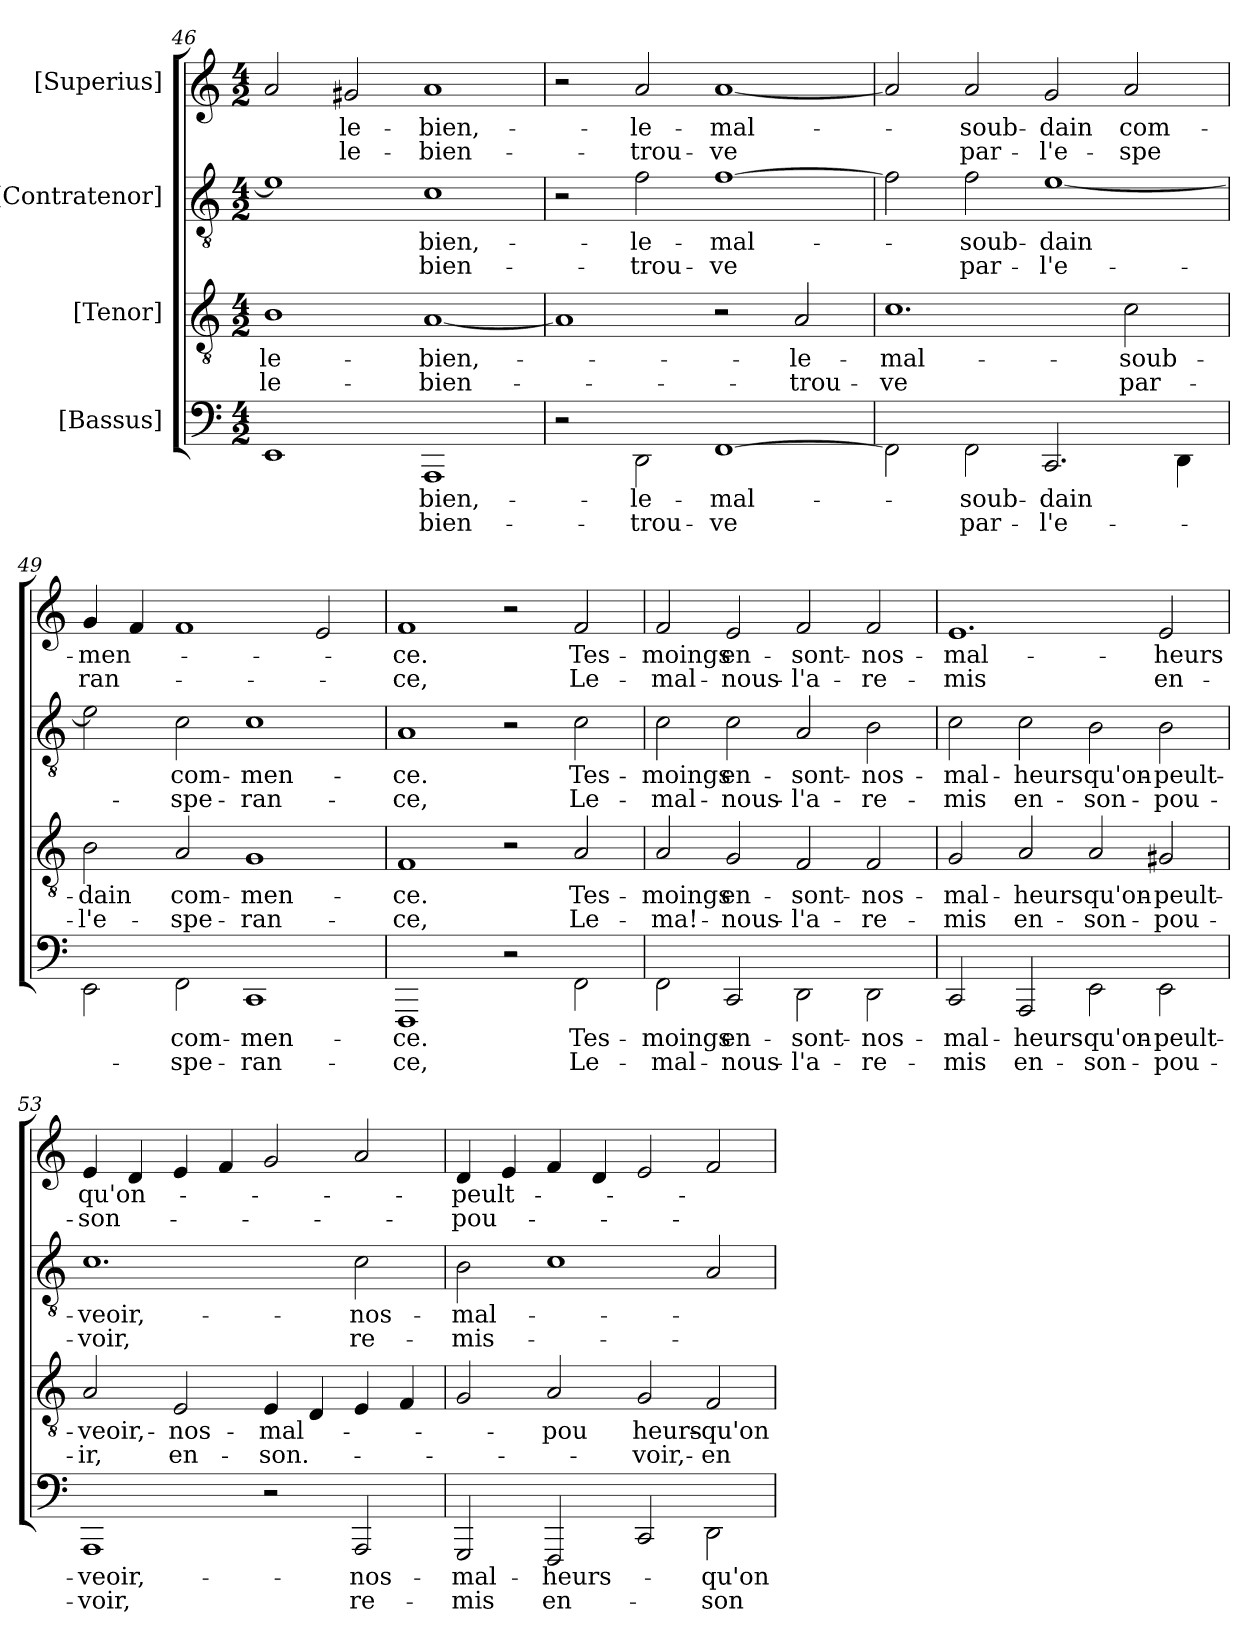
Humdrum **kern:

**kern	**text	**text	**kern	**text	**text	**kern	**text	**text	**kern	**text	**text
*part4	*part4	*part4	*part3	*part3	*part3	*part2	*part2	*part2	*part1	*part1	*part1
*staff4	*staff4	*staff4	*staff3	*staff3	*staff3	*staff2	*staff2	*staff2	*staff1	*staff1	*staff1
*I"[Bassus]	*	*	*I"[Tenor]	*	*	*I"[Contratenor]	*	*	*I"[Superius]	*	*
*clefF4	*	*	*clefGv2	*	*	*clefGv2	*	*	*clefG2	*	*
*k[]	*	*	*k[]	*	*	*k[]	*	*	*k[]	*	*
*M4/2	*	*	*M4/2	*	*	*M4/2	*	*	*M4/2	*	*
=46	=46	=46	=46	=46	=46	=46	=46	=46	=46	=46	=46
1EE/	.	.	1B\	le-	le-	1e/]	.	.	2a/	.	.
.	.	.	.	.	.	.	.	.	2g#X/	le-	le-
1AAA\	bien,-	bien-	[1A/	bien,-	bien-	1c/	bien,-	bien-	1a/	bien,-	bien-
=47	=47	=47	=47	=47	=47	=47	=47	=47	=47	=47	=47
2r	.	.	1A/]	.	.	2r	.	.	2r	.	.
2DD\	le-	trou-	.	.	.	2f\	le-	trou-	2a/	le-	trou-
[1FF\	mal-	-ve	2r	.	.	[1f\	mal-	-ve	[1a/	mal-	-ve
.	.	.	2A/	le-	trou-	.	.	.	.	.	.
=48	=48	=48	=48	=48	=48	=48	=48	=48	=48	=48	=48
2FF\]	.	.	1.c/	mal-	-ve	2f\]	.	.	2a/]	.	.
2FF\	soub-	par-	.	.	.	2f\	soub-	par-	2a/	soub-	par-
2.CC/	-dain	l'e-	.	.	.	[1e/	-dain	l'e-	2g/	-dain	l'e-
.	.	.	2c\	soub-	par-	.	.	.	2a/	com­-	-spe
4DD\	.	.	.	.	.	.	.	.	.	.	.
=49	=49	=49	=49	=49	=49	=49	=49	=49	=49	=49	=49
2EE\	.	.	2B\	-dain	l'e-	2e\]	.	.	4g/	men-	ran-
.	.	.	.	.	.	.	.	.	4f/	.	.
2FF\	com-	-spe-	2A/	com-	-spe-	2c\	com-	-spe-	1f/	.	.
1CC\	-men-	-ran-	1G/	-men-	-ran-	1c/	-men-	-ran-	.	.	.
.	.	.	.	.	.	.	.	.	2e/	.	.
=50	=50	=50	=50	=50	=50	=50	=50	=50	=50	=50	=50
1FFF\	-ce.	-ce,	1F/	-ce.	-ce,	1A/	-ce.	-ce,	1f/	-ce.	-ce,
2r	.	.	2r	.	.	2r	.	.	2r	.	.
2FF\	Tes-	Le-	2A/	Tes-	Le-	2c\	Tes-	Le-	2f/	Tes-	Le-
=51	=51	=51	=51	=51	=51	=51	=51	=51	=51	=51	=51
2FF\	-moings	mal-	2A/	-moings	ma!-	2c\	-moings	mal-	2f/	-moings	mal-
2CC/	en-	nous-	2G/	en-	nous-	2c\	en-	nous-	2e/	en-	nous-
2DD\	sont-	l'a-	2F/	sont-	l'a-	2A/	sont-	l'a-	2f/	sont-	l'a-
2DD\	nos-	re-	2F/	nos-	re-	2B\	nos-	re-	2f/	nos-	re-
=52	=52	=52	=52	=52	=52	=52	=52	=52	=52	=52	=52
2CC/	mal-	-mis	2G/	mal-	-mis	2c\	mal-	-mis	1.e/	mal-	-mis
2AAA/	-heurs	en-	2A/	-heurs	en-	2c\	-heurs	en-	.	.	.
2EE\	qu'on-	son-	2A/	qu'on-	son-	2B\	qu'on-	son-	.	.	.
2EE\	peult-	pou-	2G#X/	peult-	pou-	2B\	peult-	pou-	2e/	-heurs	en-
=53	=53	=53	=53	=53	=53	=53	=53	=53	=53	=53	=53
1AAA\	veoir,-	-voir,	2A/	veoir,-	-ir,	1.c/	veoir,-	-voir,	4e/	qu'on-	son-
.	.	.	.	.	.	.	.	.	4d/	.	.
.	.	.	2E/	nos-	en-	.	.	.	4e/	.	.
.	.	.	.	.	.	.	.	.	4f/	.	.
2r	.	.	4E/	mal-	son.-	.	.	.	2g/	.	.
.	.	.	4D/	.	.	.	.	.	.	.	.
2AAA/	nos-	re-	4E/	.	.	2c\	nos-	re-	2a/	.	.
.	.	.	4F/	.	.	.	.	.	.	.	.
=54	=54	=54	=54	=54	=54	=54	=54	=54	=54	=54	=54
2GGG/	mal-	-mis	2G/	.	.	2B\	mal-	mis-	4d/	peult-	pou-
.	.	.	.	.	.	.	.	.	4e/	.	.
2FFF/	heurs-	en-	2A/	-pou	.	1c/	.	.	4f/	.	.
.	.	.	.	.	.	.	.	.	4d/	.	.
2CC/	.	.	2G/	heurs-	voir,-	.	.	.	2e/	.	.
2DD\	qu'on-	son-	2F/	qu'on-	en-	2A/	.	.	2f/	.	.
=	=	=	=	=	=	=	=	=	=	=	=
*-	*-	*-	*-	*-	*-	*-	*-	*-	*-	*-	*-
